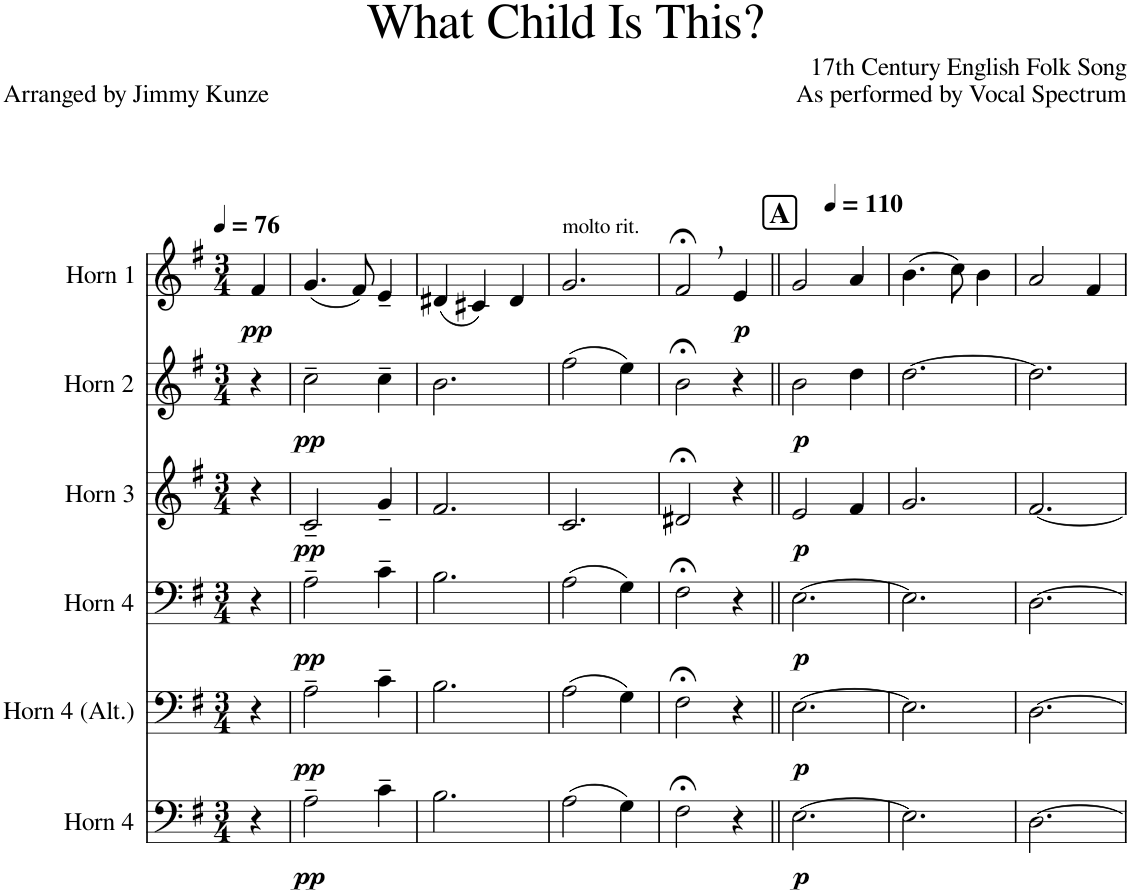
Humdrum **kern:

**kern	**dynam	**kern	**dynam	**kern	**dynam	**kern	**dynam	**kern	**dynam	**kern	**dynam
*part6	*part6	*part5	*part5	*part4	*part4	*part3	*part3	*part2	*part2	*part1	*part1
*staff6	*staff6	*staff5	*staff5	*staff4	*staff4	*staff3	*staff3	*staff2	*staff2	*staff1	*staff1
*I"Horn 4	*	*I"Horn 4 (Alt.)	*	*I"Horn 4	*	*I"Horn 3	*	*I"Horn 2	*	*I"Horn 1	*
*I'Hn. 4	*	*I'Hn. 4 (Alt.)	*	*I'Hn. 4	*	*I'Hn. 3	*	*I'Hn. 2	*	*I'Hn. 1	*
*clefF4	*	*clefF4	*	*clefF4	*	*clefG2	*	*clefG2	*	*clefG2	*
*Trd4c7	*	*Trd4c7	*	*Trd4c7	*	*Trd4c7	*	*Trd4c7	*	*Trd4c7	*
*k[f#]	*	*k[f#]	*	*k[f#]	*	*k[f#]	*	*k[f#]	*	*k[f#]	*
*M3/4	*	*M3/4	*	*M3/4	*	*M3/4	*	*M3/4	*	*M3/4	*
*MM76	*	*MM76	*	*MM76	*	*MM76	*	*MM76	*	*MM76	*
=1	=1	=1	=1	=1	=1	=1	=1	=1	=1	=1	=1
!	!	!	!	!	!	!	!	!	!	!	!LO:DY:b
4r	.	4r	.	4r	.	4r	.	4r	.	4f#/	pp
=2	=2	=2	=2	=2	=2	=2	=2	=2	=2	=2	=2
!	!LO:DY:b	!	!LO:DY:b	!	!LO:DY:b	!	!LO:DY:b	!	!LO:DY:b	!	!
2A~\	pp	2A~\	pp	2A~\	pp	2c~/	pp	2cc~\	pp	(4.g/	.
.	.	.	.	.	.	.	.	.	.	8f#/)	.
4c~\	.	4c~\	.	4c~\	.	4g~/	.	4cc~\	.	4e~/	.
=3	=3	=3	=3	=3	=3	=3	=3	=3	=3	=3	=3
2.B\	.	2.B\	.	2.B\	.	2.f#/	.	2.b\	.	(4d#X/	.
.	.	.	.	.	.	.	.	.	.	4c#X/)	.
.	.	.	.	.	.	.	.	.	.	4d#/	.
=4	=4	=4	=4	=4	=4	=4	=4	=4	=4	=4	=4
!	!	!	!	!	!	!	!	!	!	!LO:TX:a:t=molto rit.	!
(2A\	.	(2A\	.	(2A\	.	2.c/	.	(2ff#\	.	2.g/	.
4G\)	.	4G\)	.	4G\)	.	.	.	4ee\)	.	.	.
=5	=5	=5	=5	=5	=5	=5	=5	=5	=5	=5	=5
2F#;<\	.	2F#;<\	.	2F#;<\	.	2d#X;</	.	2b;<\	.	2f#;<,/	.
!	!	!	!	!	!	!	!	!	!	!	!LO:DY:b
4r	.	4r	.	4r	.	4r	.	4r	.	4e/	p
=6||	=6||	=6||	=6||	=6||	=6||	=6||	=6||	=6||	=6||	=6||	=6||
!!LO:REH:place=s1:a:B:cj:fs=14:t=A
*	*	*	*	*	*	*	*	*	*	*MM110	*
!	!LO:DY:b	!	!LO:DY:b	!	!LO:DY:b	!	!LO:DY:b	!	!LO:DY:b	!	!
[2.E\	p	[2.E\	p	[2.E\	p	2e/	p	2b\	p	2g/	.
.	.	.	.	.	.	4f#/	.	4dd\	.	4a/	.
=7	=7	=7	=7	=7	=7	=7	=7	=7	=7	=7	=7
2.E\]	.	2.E\]	.	2.E\]	.	2.g/	.	[2.dd\	.	(4.b\	.
.	.	.	.	.	.	.	.	.	.	8cc\)	.
.	.	.	.	.	.	.	.	.	.	4b\	.
=8	=8	=8	=8	=8	=8	=8	=8	=8	=8	=8	=8
[2.D\	.	[2.D\	.	[2.D\	.	[2.f#/	.	2.dd\]	.	2a/	.
.	.	.	.	.	.	.	.	.	.	4f#/	.
=	=	=	=	=	=	=	=	=	=	=	=
*-	*-	*-	*-	*-	*-	*-	*-	*-	*-	*-	*-
